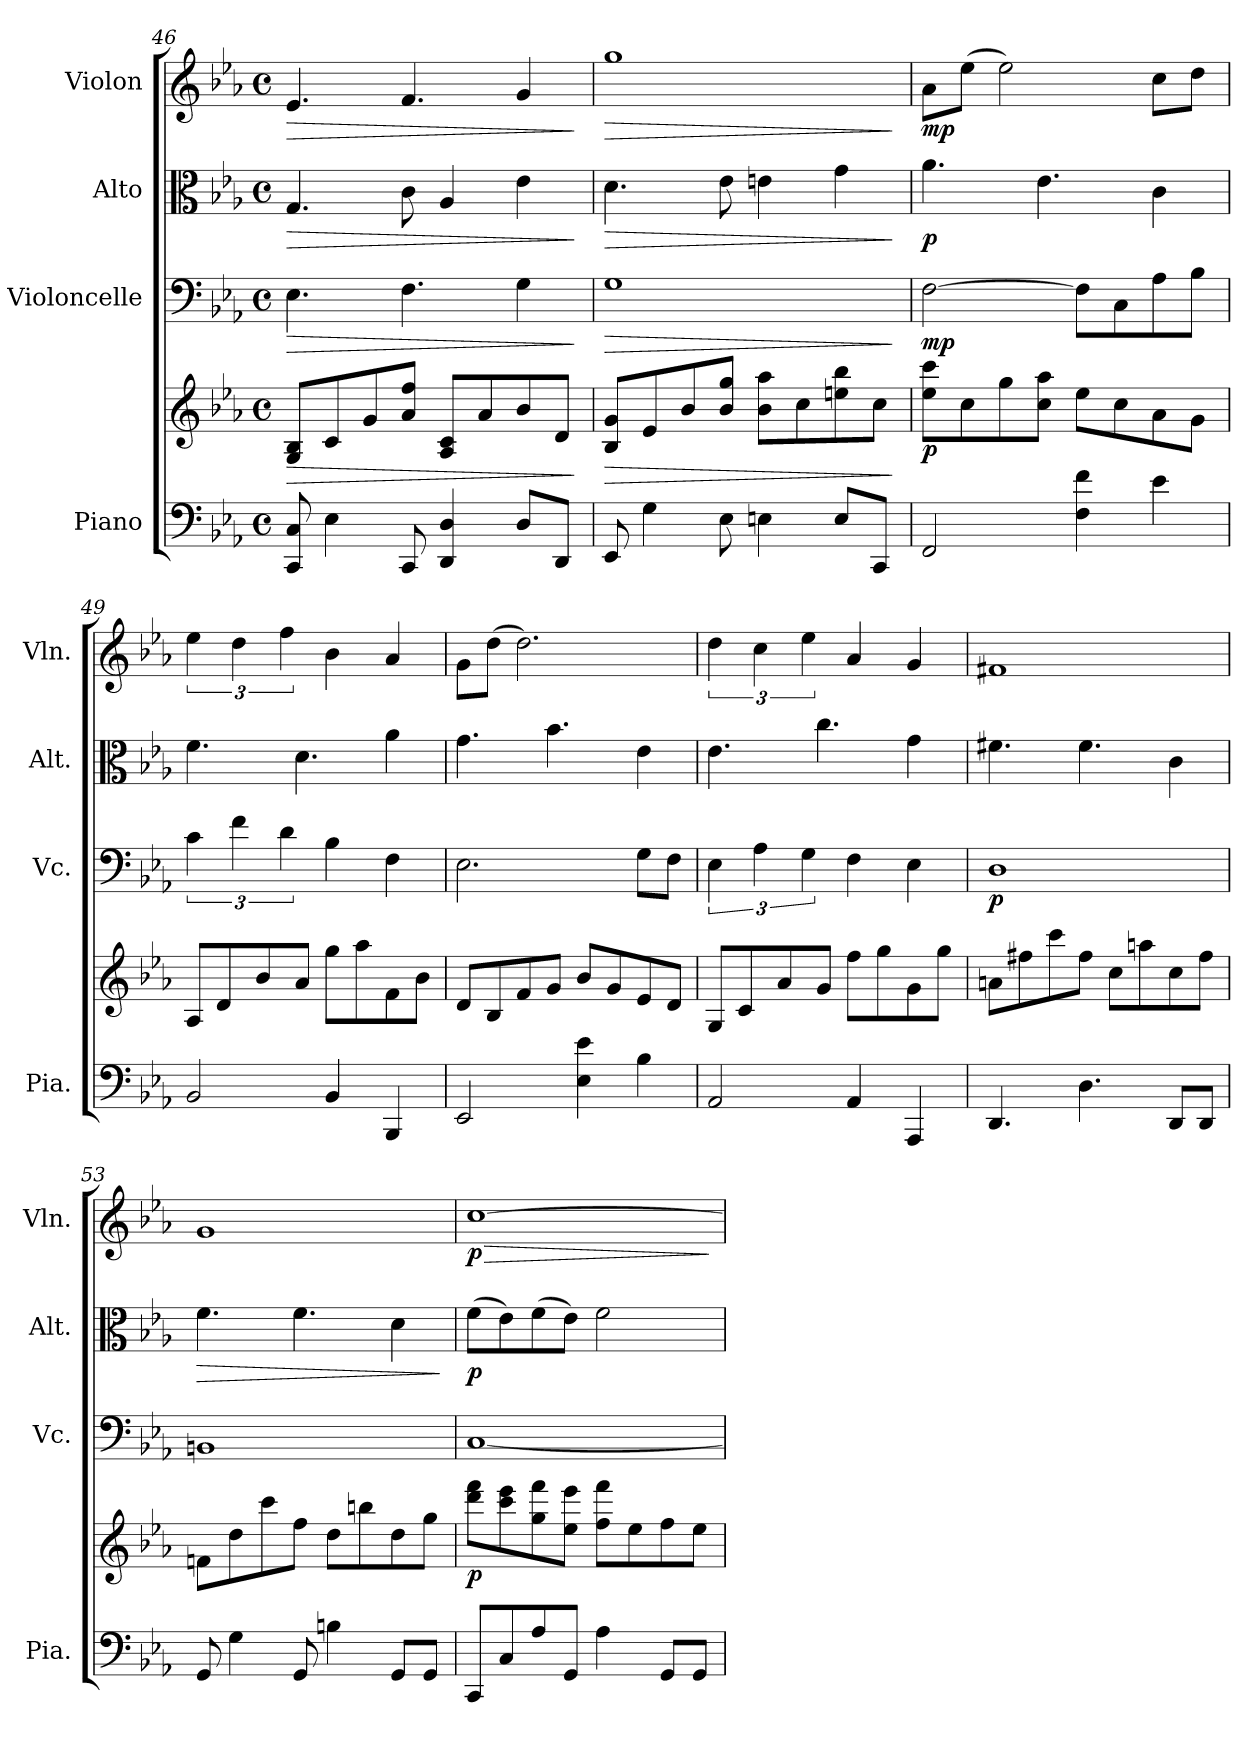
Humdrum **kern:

**kern	**kern	**dynam	**kern	**dynam	**kern	**dynam	**kern	**dynam
*part4	*part4	*part4	*part3	*part3	*part2	*part2	*part1	*part1
*staff5	*staff4	*staff4/5	*staff3	*staff3	*staff2	*staff2	*staff1	*staff1
*I"Piano	*	*	*I"Violoncelle	*	*I"Alto	*	*I"Violon	*
*I'Pia.	*	*	*I'Vc.	*	*I'Alt.	*	*I'Vln.	*
*clefF4	*clefG2	*	*clefF4	*	*clefC3	*	*clefG2	*
*k[b-e-a-]	*k[b-e-a-]	*	*k[b-e-a-]	*	*k[b-e-a-]	*	*k[b-e-a-]	*
*M4/4	*M4/4	*	*M4/4	*	*M4/4	*	*M4/4	*
*met(c)	*met(c)	*	*met(c)	*	*met(c)	*	*met(c)	*
=46	=46	=46	=46	=46	=46	=46	=46	=46
!	!	!LO:HP:b	!	!LO:HP:b	!	!LO:HP:b	!	!LO:HP:b
8CC/ 8C/	8G/ 8B-/L	>	4.E-\	>	4.G/	>	4.e-/	>
4E-\	8c/	.	.	.	.	.	.	.
.	8g/	.	.	.	.	.	.	.
8CC/	8a-/ 8ff/J	.	4.F\	.	8c\	.	4.f/	.
4DD/ 4D/	8A-/ 8c/L	.	.	.	4A-/	.	.	.
.	8a-/	.	.	.	.	.	.	.
8D/L	8b-/	.	4G\	.	4e-\	.	4g/	.
8DD/J	8d/J	.	.	.	.	.	.	.
.	.	]	.	]	.	]	.	]
!!LO:PB:g=z
=47	=47	=47	=47	=47	=47	=47	=47	=47
!	!	!LO:HP:b	!	!LO:HP:b	!	!LO:HP:b	!	!LO:HP:b
8EE-/	8B-/ 8g/L	>	1G	>	4.d\	>	1gg	>
4G\	8e-/	.	.	.	.	.	.	.
.	8b-/	.	.	.	.	.	.	.
8E-\	8b-/ 8gg/J	.	.	.	8e-\	.	.	.
4En\	8b-\ 8aa-\L	.	.	.	4en\	.	.	.
.	8cc\	.	.	.	.	.	.	.
8E/L	8een\ 8bb-\	.	.	.	4g\	.	.	.
8CC/J	8cc\J	.	.	.	.	.	.	.
.	.	]	.	]	.	]	.	]
=48	=48	=48	=48	=48	=48	=48	=48	=48
!	!	!LO:DY:b	!	!LO:DY:b	!	!LO:DY:b	!	!LO:DY:b
2FF/	8ee-\ 8ccc\L	p	[2F\	mp	4.a-\	p	8a-\L	mp
.	8cc\	.	.	.	.	.	(8ee-\J	.
.	8gg\	.	.	.	.	.	2ee-\)	.
.	8cc\ 8aa-\J	.	.	.	4.e-\	.	.	.
4F\ 4f\	8ee-\L	.	8F\L]	.	.	.	.	.
.	8cc\	.	8C\	.	.	.	.	.
4e-\	8a-\	.	8A-\	.	4c\	.	8cc\L	.
.	8g\J	.	8B-\J	.	.	.	8dd\J	.
=49	=49	=49	=49	=49	=49	=49	=49	=49
2BB-/	8A-/L	.	6c\	.	4.f\	.	6ee-\	.
.	8d/	.	.	.	.	.	.	.
.	.	.	6f\	.	.	.	6dd\	.
.	8b-/	.	.	.	.	.	.	.
.	.	.	6d\	.	.	.	6ff\	.
.	8a-/J	.	.	.	4.d\	.	.	.
4BB-/	8gg\L	.	4B-\	.	.	.	4b-\	.
.	8aa-\	.	.	.	.	.	.	.
4BBB-/	8f\	.	4F\	.	4a-\	.	4a-/	.
.	8b-\J	.	.	.	.	.	.	.
=50	=50	=50	=50	=50	=50	=50	=50	=50
2EE-/	8d/L	.	2.E-\	.	4.g\	.	8g\L	.
.	8B-/	.	.	.	.	.	(8dd\J	.
.	8f/	.	.	.	.	.	2.dd\)	.
.	8g/J	.	.	.	4.b-\	.	.	.
4E-\ 4e-\	8b-/L	.	.	.	.	.	.	.
.	8g/	.	.	.	.	.	.	.
4B-\	8e-/	.	8G\L	.	4e-\	.	.	.
.	8d/J	.	8F\J	.	.	.	.	.
!!LO:LB:g=z
=51	=51	=51	=51	=51	=51	=51	=51	=51
2AA-/	8G/L	.	6E-\	.	4.e-\	.	6dd\	.
.	8c/	.	.	.	.	.	.	.
.	.	.	6A-\	.	.	.	6cc\	.
.	8a-/	.	.	.	.	.	.	.
.	.	.	6G\	.	.	.	6ee-\	.
.	8g/J	.	.	.	4.cc\	.	.	.
4AA-/	8ff\L	.	4F\	.	.	.	4a-/	.
.	8gg\	.	.	.	.	.	.	.
4AAA-/	8g\	.	4E-\	.	4g\	.	4g/	.
.	8gg\J	.	.	.	.	.	.	.
=52	=52	=52	=52	=52	=52	=52	=52	=52
!	!	!	!	!LO:DY:b	!	!	!	!
4.DD/	8an\L	.	1D	p	4.f#X\	.	1f#X	.
.	8ff#X\	.	.	.	.	.	.	.
.	8ccc\	.	.	.	.	.	.	.
4.D\	8ff#\J	.	.	.	4.f#\	.	.	.
.	8cc\L	.	.	.	.	.	.	.
.	8aan\	.	.	.	.	.	.	.
8DD/L	8cc\	.	.	.	4c\	.	.	.
8DD/J	8ff#\J	.	.	.	.	.	.	.
=53	=53	=53	=53	=53	=53	=53	=53	=53
!	!	!	!	!	!	!LO:HP:b	!	!
8GG/	8fn\L	.	1BBn	.	4.f\	>	1g	.
4G\	8dd\	.	.	.	.	.	.	.
.	8ccc\	.	.	.	.	.	.	.
8GG/	8ff\J	.	.	.	4.f\	.	.	.
4Bn\	8dd\L	.	.	.	.	.	.	.
.	8bbn\	.	.	.	.	.	.	.
8GG/L	8dd\	.	.	.	4d\	.	.	.
8GG/J	8gg\J	.	.	.	.	.	.	.
.	.	.	.	.	.	]	.	.
=54	=54	=54	=54	=54	=54	=54	=54	=54
!	!	!LO:DY:b	!	!	!	!LO:DY:b	!	!LO:HP:b
!	!	!	!	!	!	!	!	!LO:DY:n=1:b
8CC/L	8ddd\ 8fff\L	p	[1C	.	(8f\L	p	[1cc	> p
8C/	8ccc\ 8eee-\	.	.	.	8e-\)	.	.	.
8A-/	8gg\ 8fff\	.	.	.	(8f\	.	.	.
8GG/J	8ee-\ 8eee-\J	.	.	.	8e-\J)	.	.	.
4A-\	8ff\ 8fff\L	.	.	.	2f\	.	.	.
.	8ee-\	.	.	.	.	.	.	.
8GG/L	8ff\	.	.	.	.	.	.	.
8GG/J	8ee-\J	.	.	.	.	.	.	.
.	.	.	.	.	.	.	.	]
=	=	=	=	=	=	=	=	=
*-	*-	*-	*-	*-	*-	*-	*-	*-
